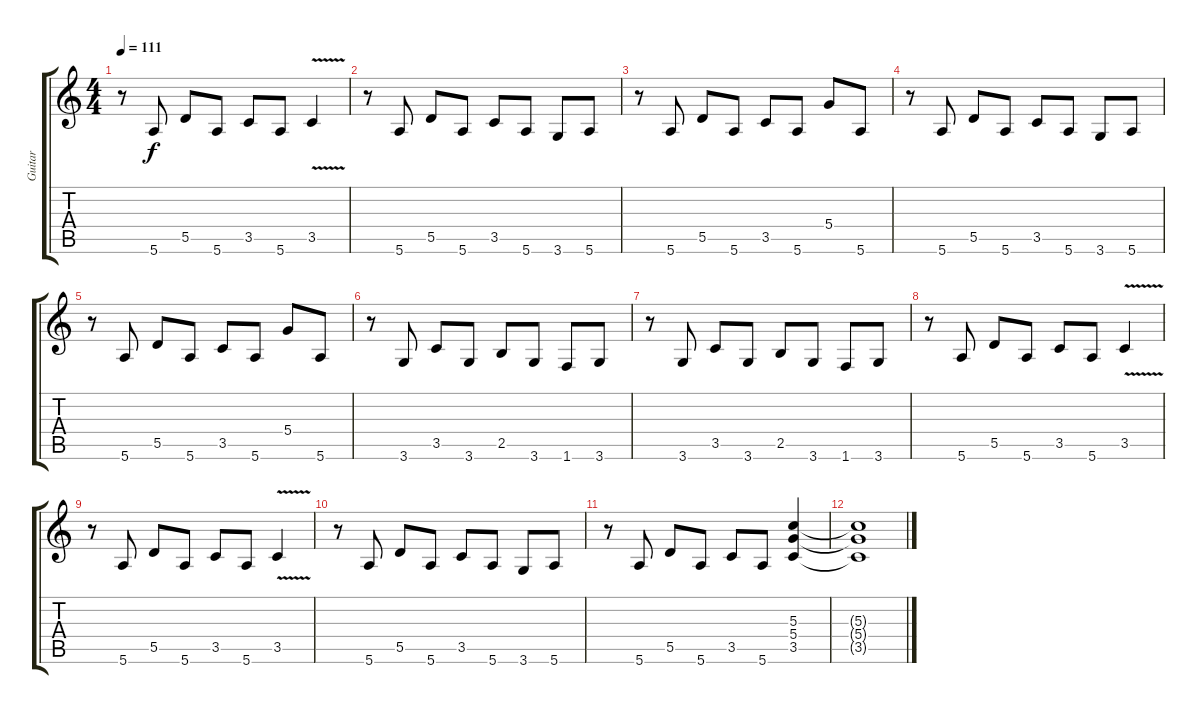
\track ("Guitar" "Guitar") {instrument distortionguitar}
\staff {score tabs}
\tuning (E4 B3 G3 D3 A2 E2) {hide}
\ts (4 4)
\tempo 111
\clef g2
\ks c
r.8{dy f} 5.6.8 5.5.8 5.6.8 3.5.8 5.6.8 3.5{v}.4 |
r.8 5.6.8 5.5.8 5.6.8 3.5.8 5.6.8 3.6.8 5.6.8 |
r.8 5.6.8 5.5.8 5.6.8 3.5.8 5.6.8 5.4.8 5.6.8 |
r.8{volume 9} 5.6.8 5.5.8 5.6.8 3.5.8 5.6.8 3.6.8 5.6.8 |
r.8 5.6.8 5.5.8 5.6.8 3.5.8 5.6.8 5.4.8 5.6.8 |
r.8 3.6.8 3.5.8 3.6.8 2.5.8 3.6.8 1.6.8 3.6.8 |
r.8 3.6.8 3.5.8 3.6.8 2.5.8 3.6.8 1.6.8 3.6.8 |
r.8{volume 8} 5.6.8 5.5.8 5.6.8 3.5.8 5.6.8 3.5{v}.4 |
r.8 5.6.8 5.5.8 5.6.8 3.5.8 5.6.8 3.5{v}.4 |
r.8 5.6.8 5.5.8 5.6.8 3.5.8 5.6.8 3.6.8 5.6.8 |
r.8 5.6.8 5.5.8 5.6.8 3.5.8 5.6.8 (5.3 5.4 3.5).4 |
(5.3{t} 5.4{t} 3.5{t}).1
